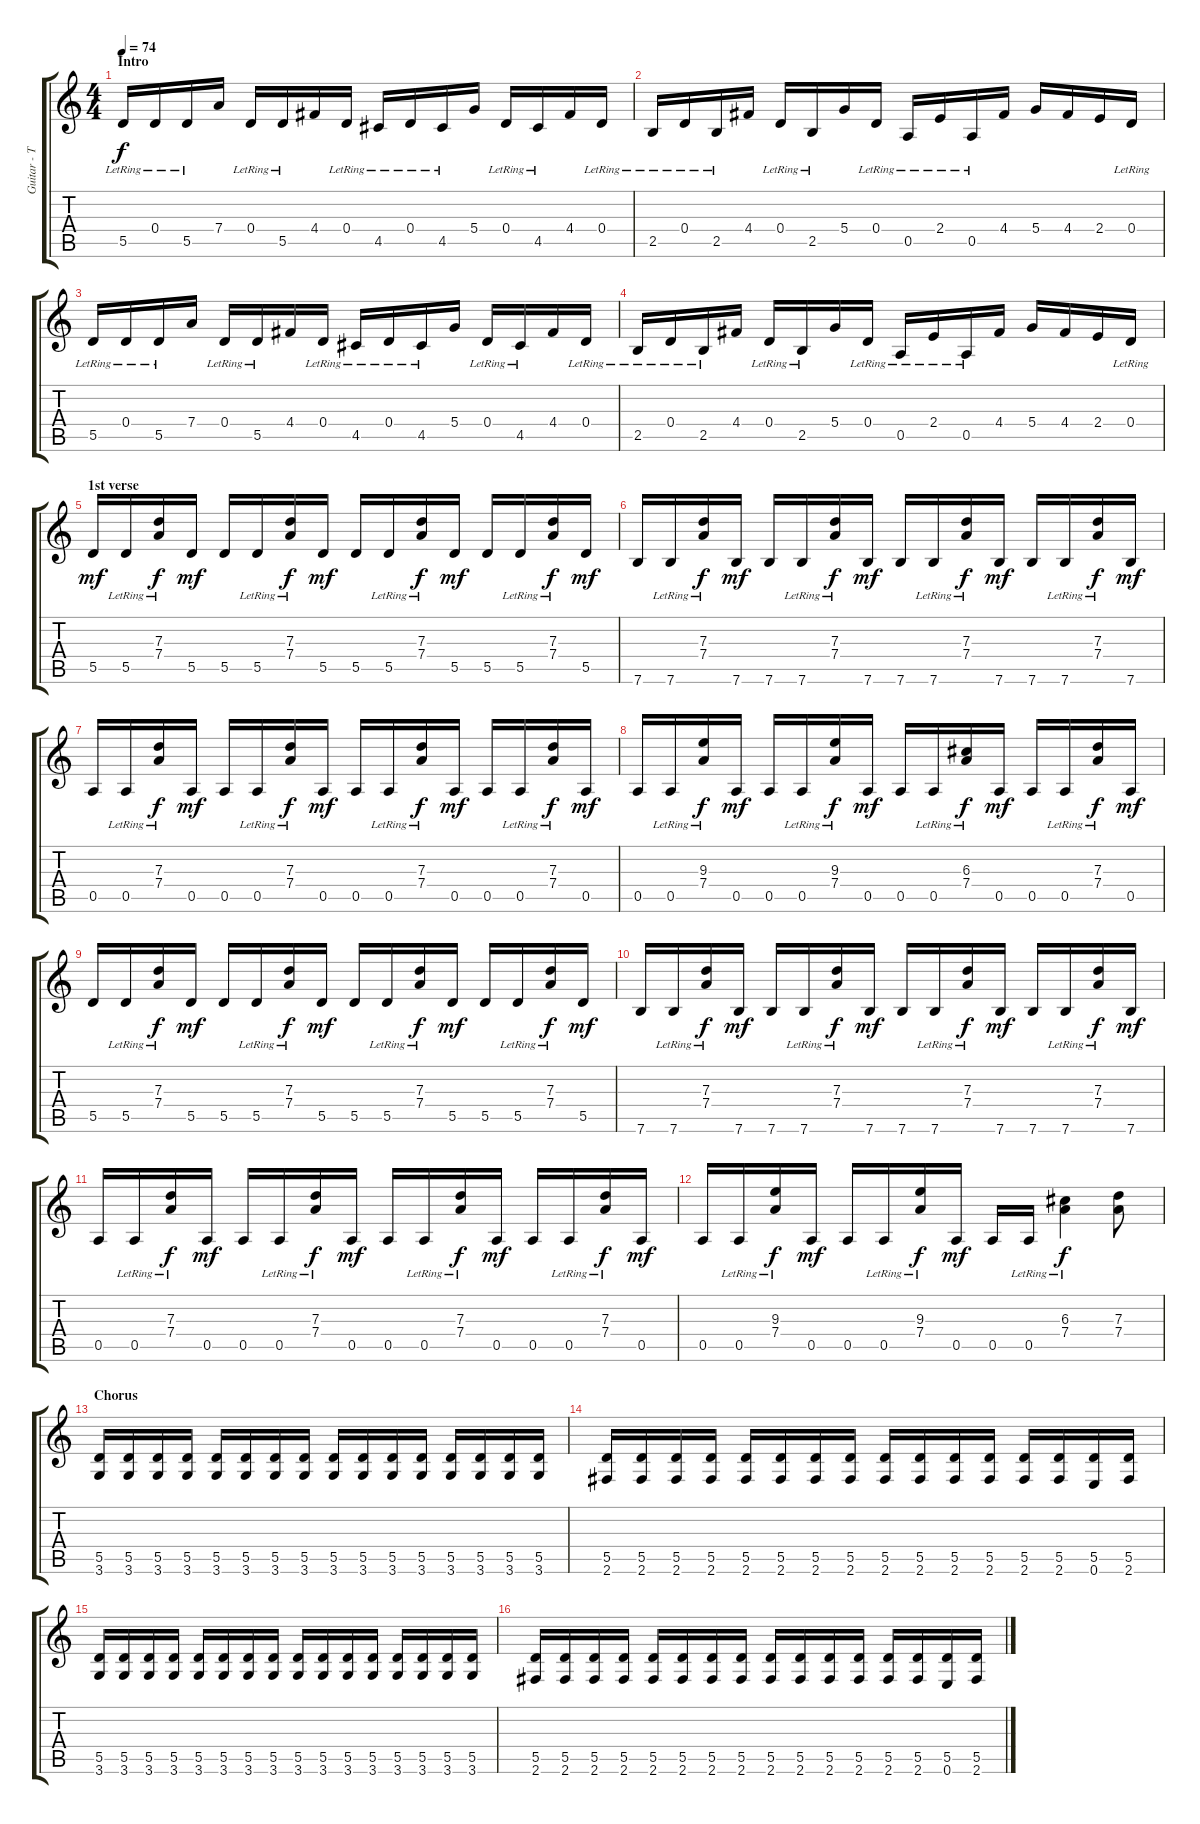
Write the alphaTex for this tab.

\track ("Guitar - Tom" "Guitar - T") {instrument electricguitarclean}
\staff {score tabs}
\tuning (E4 B3 G3 D3 A2 E2) {hide}
\ts (4 4)
\section ("" "Intro")
\tempo 74
\clef g2
\ks c
5.5{lr}.16{dy f instrument electricguitarclean} 0.4{lr}.16 5.5{lr}.16 7.4.16 0.4{lr}.16 5.5{lr}.16 4.4.16 0.4{lr}.16 4.5{lr}.16 0.4{lr}.16 4.5{lr}.16 5.4.16 0.4{lr}.16 4.5{lr}.16 4.4.16 0.4{lr}.16 |
2.5{lr}.16 0.4{lr}.16 2.5{lr}.16 4.4.16 0.4{lr}.16 2.5{lr}.16 5.4.16 0.4{lr}.16 0.5{lr}.16 2.4{lr}.16 0.5{lr}.16 4.4.16 5.4.16 4.4.16 2.4.16 0.4{lr}.16 |
5.5{lr}.16 0.4{lr}.16 5.5{lr}.16 7.4.16 0.4{lr}.16 5.5{lr}.16 4.4.16 0.4{lr}.16 4.5{lr}.16 0.4{lr}.16 4.5{lr}.16 5.4.16 0.4{lr}.16 4.5{lr}.16 4.4.16 0.4{lr}.16 |
2.5{lr}.16 0.4{lr}.16 2.5{lr}.16 4.4.16 0.4{lr}.16 2.5{lr}.16 5.4.16 0.4{lr}.16 0.5{lr}.16 2.4{lr}.16 0.5{lr}.16 4.4.16 5.4.16 4.4.16 2.4.16 0.4{lr}.16 |
\section ("" "1st verse")
5.5.16{dy mf} 5.5{lr}.16 (7.3{lr} 7.4{lr}).16{dy f} 5.5.16{dy mf} 5.5.16 5.5{lr}.16 (7.3{lr} 7.4{lr}).16{dy f} 5.5.16{dy mf} 5.5.16 5.5{lr}.16 (7.3{lr} 7.4{lr}).16{dy f} 5.5.16{dy mf} 5.5.16 5.5{lr}.16 (7.3{lr} 7.4{lr}).16{dy f} 5.5.16{dy mf} |
7.6.16 7.6{lr}.16 (7.3{lr} 7.4{lr}).16{dy f} 7.6.16{dy mf} 7.6.16 7.6{lr}.16 (7.3{lr} 7.4{lr}).16{dy f} 7.6.16{dy mf} 7.6.16 7.6{lr}.16 (7.3{lr} 7.4{lr}).16{dy f} 7.6.16{dy mf} 7.6.16 7.6{lr}.16 (7.3{lr} 7.4{lr}).16{dy f} 7.6.16{dy mf} |
0.5.16 0.5{lr}.16 (7.3{lr} 7.4{lr}).16{dy f} 0.5.16{dy mf} 0.5.16 0.5{lr}.16 (7.3{lr} 7.4{lr}).16{dy f} 0.5.16{dy mf} 0.5.16 0.5{lr}.16 (7.3{lr} 7.4{lr}).16{dy f} 0.5.16{dy mf} 0.5.16 0.5{lr}.16 (7.3{lr} 7.4{lr}).16{dy f} 0.5.16{dy mf} |
0.5.16 0.5{lr}.16 (9.3{lr} 7.4{lr}).16{dy f} 0.5.16{dy mf} 0.5.16 0.5{lr}.16 (9.3{lr} 7.4{lr}).16{dy f} 0.5.16{dy mf} 0.5.16 0.5{lr}.16 (6.3{lr} 7.4{lr}).16{dy f} 0.5.16{dy mf} 0.5.16 0.5{lr}.16 (7.3{lr} 7.4{lr}).16{dy f} 0.5.16{dy mf} |
5.5.16 5.5{lr}.16 (7.3{lr} 7.4{lr}).16{dy f} 5.5.16{dy mf} 5.5.16 5.5{lr}.16 (7.3{lr} 7.4{lr}).16{dy f} 5.5.16{dy mf} 5.5.16 5.5{lr}.16 (7.3{lr} 7.4{lr}).16{dy f} 5.5.16{dy mf} 5.5.16 5.5{lr}.16 (7.3{lr} 7.4{lr}).16{dy f} 5.5.16{dy mf} |
7.6.16 7.6{lr}.16 (7.3{lr} 7.4{lr}).16{dy f} 7.6.16{dy mf} 7.6.16 7.6{lr}.16 (7.3{lr} 7.4{lr}).16{dy f} 7.6.16{dy mf} 7.6.16 7.6{lr}.16 (7.3{lr} 7.4{lr}).16{dy f} 7.6.16{dy mf} 7.6.16 7.6{lr}.16 (7.3{lr} 7.4{lr}).16{dy f} 7.6.16{dy mf} |
0.5.16 0.5{lr}.16 (7.3{lr} 7.4{lr}).16{dy f} 0.5.16{dy mf} 0.5.16 0.5{lr}.16 (7.3{lr} 7.4{lr}).16{dy f} 0.5.16{dy mf} 0.5.16 0.5{lr}.16 (7.3{lr} 7.4{lr}).16{dy f} 0.5.16{dy mf} 0.5.16 0.5{lr}.16 (7.3{lr} 7.4{lr}).16{dy f} 0.5.16{dy mf} |
0.5.16 0.5{lr}.16 (9.3{lr} 7.4{lr}).16{dy f} 0.5.16{dy mf} 0.5.16 0.5{lr}.16 (9.3{lr} 7.4{lr}).16{dy f} 0.5.16{dy mf} 0.5.16 0.5{lr}.16 (6.3{lr} 7.4{lr}).4{dy f volume 14 instrument distortionguitar} (7.3 7.4).8 |
\section ("" "Chorus")
(5.5 3.6).16 (5.5 3.6).16 (5.5 3.6).16 (5.5 3.6).16 (5.5 3.6).16 (5.5 3.6).16 (5.5 3.6).16 (5.5 3.6).16 (5.5 3.6).16 (5.5 3.6).16 (5.5 3.6).16 (5.5 3.6).16 (5.5 3.6).16 (5.5 3.6).16 (5.5 3.6).16 (5.5 3.6).16 |
(5.5 2.6).16 (5.5 2.6).16 (5.5 2.6).16 (5.5 2.6).16 (5.5 2.6).16 (5.5 2.6).16 (5.5 2.6).16 (5.5 2.6).16 (5.5 2.6).16 (5.5 2.6).16 (5.5 2.6).16 (5.5 2.6).16 (5.5 2.6).16 (5.5 2.6).16 (5.5 0.6).16 (5.5 2.6).16 |
(5.5 3.6).16 (5.5 3.6).16 (5.5 3.6).16 (5.5 3.6).16 (5.5 3.6).16 (5.5 3.6).16 (5.5 3.6).16 (5.5 3.6).16 (5.5 3.6).16 (5.5 3.6).16 (5.5 3.6).16 (5.5 3.6).16 (5.5 3.6).16 (5.5 3.6).16 (5.5 3.6).16 (5.5 3.6).16 |
(5.5 2.6).16 (5.5 2.6).16 (5.5 2.6).16 (5.5 2.6).16 (5.5 2.6).16 (5.5 2.6).16 (5.5 2.6).16 (5.5 2.6).16 (5.5 2.6).16 (5.5 2.6).16 (5.5 2.6).16 (5.5 2.6).16 (5.5 2.6).16 (5.5 2.6).16 (5.5 0.6).16 (5.5 2.6).16
